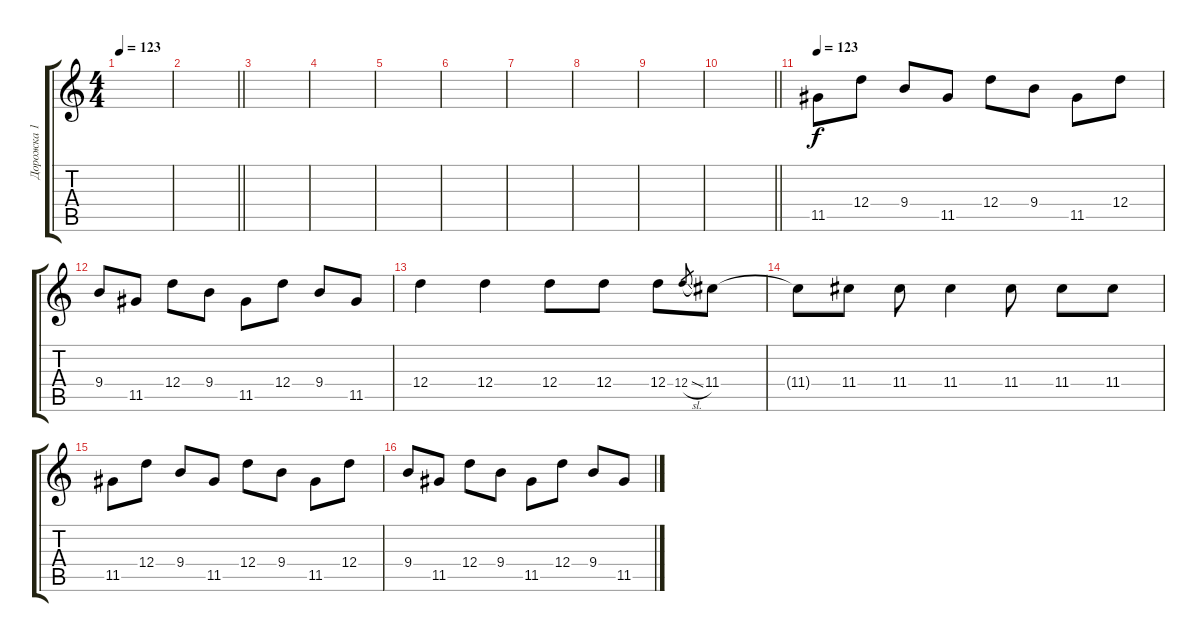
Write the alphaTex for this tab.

\track ("Дорожка 1" "Дорожка 1") {instrument acousticguitarsteel}
\staff {score tabs}
\tuning (E4 B3 G3 D3 A2 E2) {hide}
\ts (4 4)
\tempo 123
\clef g2
\ks c
|
\barLineRight lightlight
|
|
|
|
|
|
|
|
\barLineRight lightlight
|
\tempo 123
11.5.8 12.4.8 9.4.8 11.5.8 12.4.8 9.4.8 11.5.8 12.4.8 |
9.4.8 11.5.8 12.4.8 9.4.8 11.5.8 12.4.8 9.4.8 11.5.8 |
12.4.4 12.4.4 12.4.8 12.4.8 12.4.8 12.4{sl}.8{gr} 11.4.8 |
11.4{t}.8 11.4.8 11.4.8 11.4.4 11.4.8 11.4.8 11.4.8 |
11.5.8 12.4.8 9.4.8 11.5.8 12.4.8 9.4.8 11.5.8 12.4.8 |
9.4.8 11.5.8 12.4.8 9.4.8 11.5.8 12.4.8 9.4.8 11.5.8
